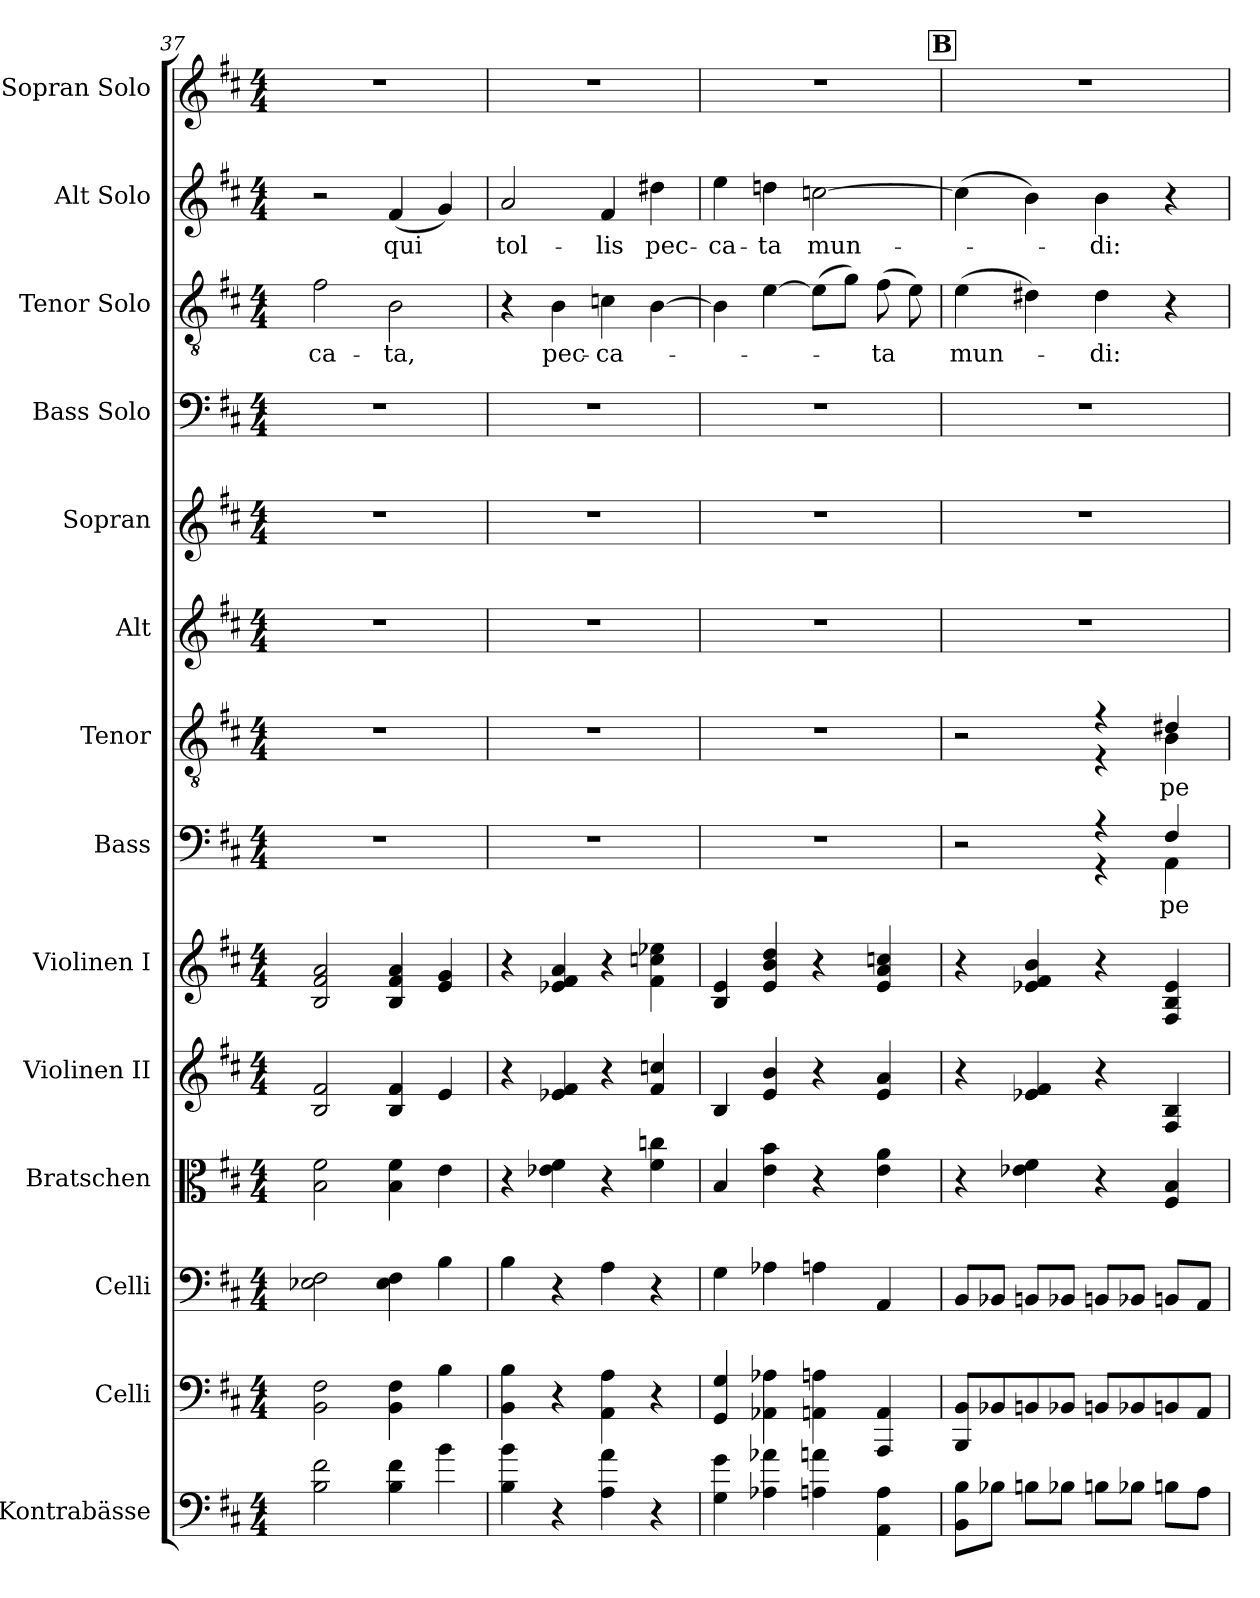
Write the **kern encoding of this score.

**kern	**kern	**kern	**kern	**kern	**kern	**kern	**text	**kern	**text	**kern	**kern	**kern	**kern	**text	**kern	**text	**kern
*part14	*part13	*part12	*part11	*part10	*part9	*part8	*part8	*part7	*part7	*part6	*part5	*part4	*part3	*part3	*part2	*part2	*part1
*staff14	*staff13	*staff12	*staff11	*staff10	*staff9	*staff8	*staff8	*staff7	*staff7	*staff6	*staff5	*staff4	*staff3	*staff3	*staff2	*staff2	*staff1
*I"Kontrabässe	*I"Celli	*I"Celli	*I"Bratschen	*I"Violinen II	*I"Violinen I	*I"Bass	*	*I"Tenor	*	*I"Alt	*I"Sopran	*I"Bass Solo	*I"Tenor Solo	*	*I"Alt Solo	*	*I"Sopran Solo
*	*I'Cl.	*	*	*	*I'Vl.	*I'B.	*	*I'T.	*	*I'A.	*I'S.	*I'B.S.	*I'T.S.	*	*I'A.S.	*	*I'S.S.
*clefF4	*clefF4	*clefF4	*clefC3	*clefG2	*clefG2	*clefF4	*	*clefGv2	*	*clefG2	*clefG2	*clefF4	*clefGv2	*	*clefG2	*	*clefG2
*ITrd7c12	*	*	*	*	*	*	*	*	*	*	*	*	*	*	*	*	*
*k[f#c#]	*k[f#c#]	*k[f#c#]	*k[f#c#]	*k[f#c#]	*k[f#c#]	*k[f#c#]	*	*k[f#c#]	*	*k[f#c#]	*k[f#c#]	*k[f#c#]	*k[f#c#]	*	*k[f#c#]	*	*k[f#c#]
*M4/4	*M4/4	*M4/4	*M4/4	*M4/4	*M4/4	*M4/4	*	*M4/4	*	*M4/4	*M4/4	*M4/4	*M4/4	*	*M4/4	*	*M4/4
*MM63	*MM63	*MM63	*MM63	*MM63	*MM63	*MM63	*	*MM63	*	*MM63	*MM63	*MM63	*MM63	*	*MM63	*	*MM63
=37	=37	=37	=37	=37	=37	=37	=37	=37	=37	=37	=37	=37	=37	=37	=37	=37	=37
!	!	!	!	!	!	!	!	!	!	!	!	!	!	!LO:LY:b	!	!	!
2BB\ 2F#\	2BB\ 2F#\	2E-X\ 2F#\	2B\ 2f#\	2B/ 2f#/	2B/ 2f#/ 2a/	1r	.	1r	.	1r	1r	1r	2f#\	-ca-	2r	.	1r
!	!	!	!	!	!	!	!	!	!	!	!	!	!	!LO:LY:b	!	!LO:LY:b	!
4BB\ 4F#\	4BB\ 4F#\	4E-\ 4F#\	4B\ 4f#\	4B/ 4f#/	4B/ 4f#/ 4a/	.	.	.	.	.	.	.	2B\	ta,	(<4f#/	qui	.
4B\	4B\	4B\	4e\	4e/	4e/ 4g/	.	.	.	.	.	.	.	.	.	4g/)	.	.
=38	=38	=38	=38	=38	=38	=38	=38	=38	=38	=38	=38	=38	=38	=38	=38	=38	=38
!	!	!	!	!	!	!	!	!	!	!	!	!	!	!	!	!LO:LY:b	!
4BB\ 4B\	4BB\ 4B\	4B\	4r	4r	4r	1r	.	1r	.	1r	1r	1r	4r	.	2a/	tol-	1r
!	!	!	!	!	!	!	!	!	!	!	!	!	!	!LO:LY:b	!	!	!
4r	4r	4r	4e-X\ 4f#\	4e-X/ 4f#/	4e-X/ 4f#/ 4a/	.	.	.	.	.	.	.	4B\	-pec-	.	.	.
!	!	!	!	!	!	!	!	!	!	!	!	!	!	!LO:LY:b	!	!LO:LY:b	!
4AA\ 4A\	4AA\ 4A\	4A\	4r	4r	4r	.	.	.	.	.	.	.	4cn\	-ca-	4f#/	lis	.
!	!	!	!	!	!	!	!	!	!	!	!	!	!	!	!	!LO:LY:b	!
4r	4r	4r	4f#\ 4ccn\	4f#/ 4ccn/	4f#\ 4ccn\ 4ee-X\	.	.	.	.	.	.	.	[4B\	.	4dd#X\	-pec-	.
=39	=39	=39	=39	=39	=39	=39	=39	=39	=39	=39	=39	=39	=39	=39	=39	=39	=39
!	!	!	!	!	!	!	!	!	!	!	!	!	!	!	!	!LO:LY:b	!
4GG\ 4G\	4GG/ 4G/	4G\	4B/	4B/	4B/ 4e/	1r	.	1r	.	1r	1r	1r	4B\]	.	4ee\	-ca-	1r
!	!	!	!	!	!	!	!	!	!	!	!	!	!	!	!	!LO:LY:b	!
4AA-X\ 4A-X\	4AA-X\ 4A-X\	4A-X\	4e\ 4b\	4e/ 4b/	4e/ 4b/ 4dd/	.	.	.	.	.	.	.	[4e\	.	4ddn\	ta	.
!	!	!	!	!	!	!	!	!	!	!	!	!	!	!	!	!LO:LY:b	!
4AAn\ 4An\	4AAn\ 4An\	4An\	4r	4r	4r	.	.	.	.	.	.	.	(>8e\L]	.	[2ccn\	-mun-	.
.	.	.	.	.	.	.	.	.	.	.	.	.	8g\J)	.	.	.	.
!	!	!	!	!	!	!	!	!	!	!	!	!	!	!LO:LY:b	!	!	!
4AAA\ 4AA\	4AAA/ 4AA/	4AA/	4e\ 4a\	4e/ 4a/	4e/ 4a/ 4ccn/	.	.	.	.	.	.	.	(>8f#\	ta	.	.	.
.	.	.	.	.	.	.	.	.	.	.	.	.	8e\)	.	.	.	.
!!LO:LB:g=z
!!LO:REH:place=s1:a:fs=14:t=B
=40	=40	=40	=40	=40	=40	=40	=40	=40	=40	=40	=40	=40	=40	=40	=40	=40	=40
*	*	*	*	*	*	*^	*	*^	*	*	*	*	*	*	*	*	*
!	!	!	!	!	!	!	!	!	!	!	!	!	!	!	!	!LO:LY:b	!	!	!
8BBB\ 8BB\L	8BBB/ 8BB/L	8BB/L	4r	4r	4r	2r	2ryy	.	2r	2ryy	.	1r	1r	1r	(>4e\	mun-	(>4cc\]	.	1r
8BB-X\J	8BB-X/	8BB-X/J	.	.	.	.	.	.	.	.	.	.	.	.	.	.	.	.	.
8BBn\L	8BBn/	8BBn/L	4e-X\ 4f#\	4e-X/ 4f#/	4e-X/ 4f#/ 4b/	.	.	.	.	.	.	.	.	.	4d#X\)	.	4b\)	.	.
8BB-X\J	8BB-X/J	8BB-X/J	.	.	.	.	.	.	.	.	.	.	.	.	.	.	.	.	.
!	!	!	!	!	!	!	!	!	!	!	!	!	!	!	!	!LO:LY:b	!	!LO:LY:b	!
8BBn\L	8BBn/L	8BBn/L	4r	4r	4r	4r	4r	.	4r	4r	.	.	.	.	4d#\	di:	4b\	di:	.
8BB-X\J	8BB-X/	8BB-X/J	.	.	.	.	.	.	.	.	.	.	.	.	.	.	.	.	.
!	!	!	!	!	!	!	!	!LO:LY:b	!	!	!LO:LY:b	!	!	!	!	!	!	!	!
8BBn\L	8BBn/	8BBn/L	4F#/ 4B/	4F#/ 4B/	4F#/ 4B/ 4e-/	4F#/	4AA\	-pe-	4d#X/	4B\	-pe-	.	.	.	4r	.	4r	.	.
8AA\J	8AA/J	8AA/J	.	.	.	.	.	.	.	.	.	.	.	.	.	.	.	.	.
*	*	*	*	*	*	*v	*v	*	*	*	*	*	*	*	*	*	*	*	*
*	*	*	*	*	*	*	*	*v	*v	*	*	*	*	*	*	*	*	*
=	=	=	=	=	=	=	=	=	=	=	=	=	=	=	=	=	=
*-	*-	*-	*-	*-	*-	*-	*-	*-	*-	*-	*-	*-	*-	*-	*-	*-	*-
